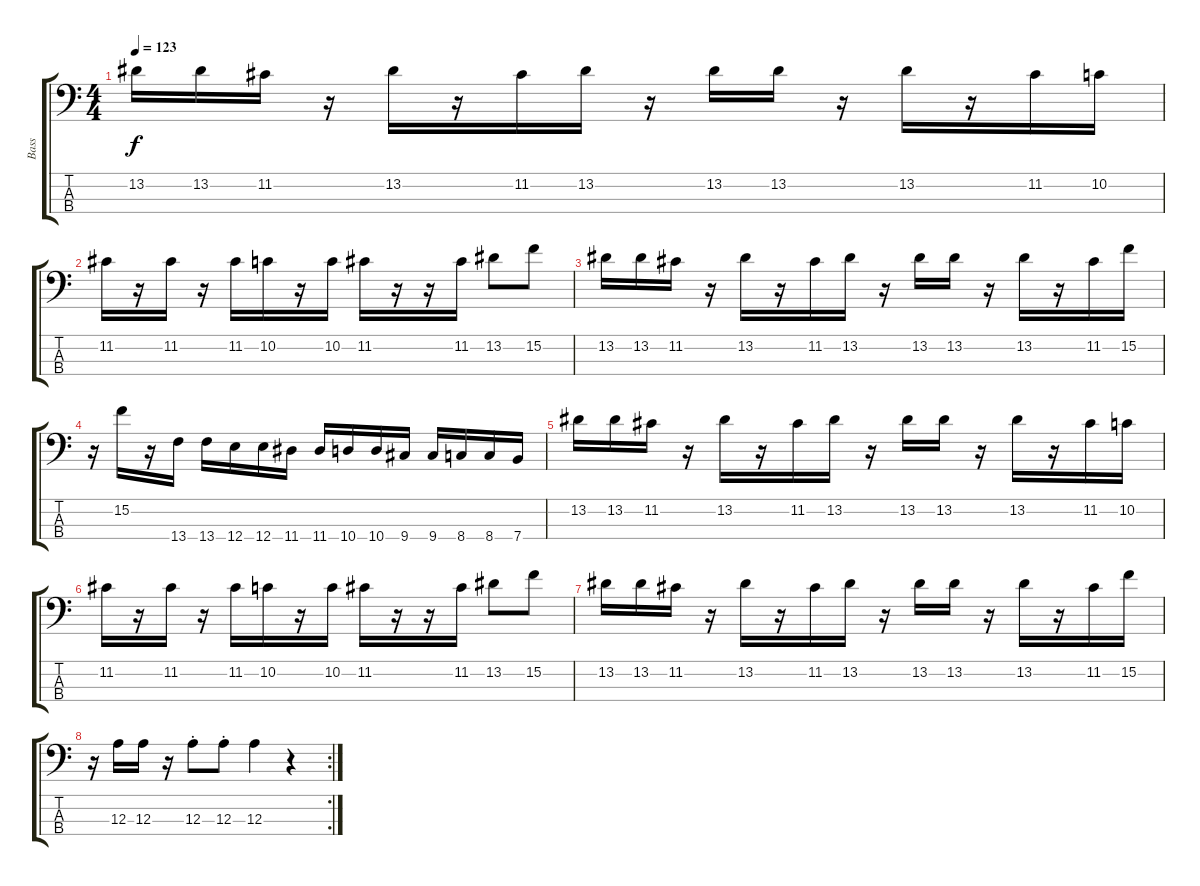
\track ("Bass" "Bass") {instrument electricbassfinger}
\staff {score tabs}
\tuning (G2 D2 A1 E1) {hide}
\ts (4 4)
\tempo 123
\clef f4
\ks c
13.2.16{dy f} 13.2.16 11.2.16 r.16 13.2.16 r.16 11.2.16 13.2.16 r.16 13.2.16 13.2.16 r.16 13.2.16 r.16 11.2.16 10.2.16 |
11.2.16 r.16 11.2.16 r.16 11.2.16 10.2.16 r.16 10.2.16 11.2.16 r.16 r.16 11.2.16 13.2.8 15.2.8 |
13.2.16 13.2.16 11.2.16 r.16 13.2.16 r.16 11.2.16 13.2.16 r.16 13.2.16 13.2.16 r.16 13.2.16 r.16 11.2.16 15.2.16 |
r.16 15.2.16 r.16 13.4.16 13.4.16 12.4.16 12.4.16 11.4.16 11.4.16 10.4.16 10.4.16 9.4.16 9.4.16 8.4.16 8.4.16 7.4.16 |
13.2.16 13.2.16 11.2.16 r.16 13.2.16 r.16 11.2.16 13.2.16 r.16 13.2.16 13.2.16 r.16 13.2.16 r.16 11.2.16 10.2.16 |
11.2.16 r.16 11.2.16 r.16 11.2.16 10.2.16 r.16 10.2.16 11.2.16 r.16 r.16 11.2.16 13.2.8 15.2.8 |
13.2.16 13.2.16 11.2.16 r.16 13.2.16 r.16 11.2.16 13.2.16 r.16 13.2.16 13.2.16 r.16 13.2.16 r.16 11.2.16 15.2.16 |
\rc 2
r.16 12.3.16 12.3.16 r.16 12.3{st}.8 12.3{st}.8 12.3.4 r.4
